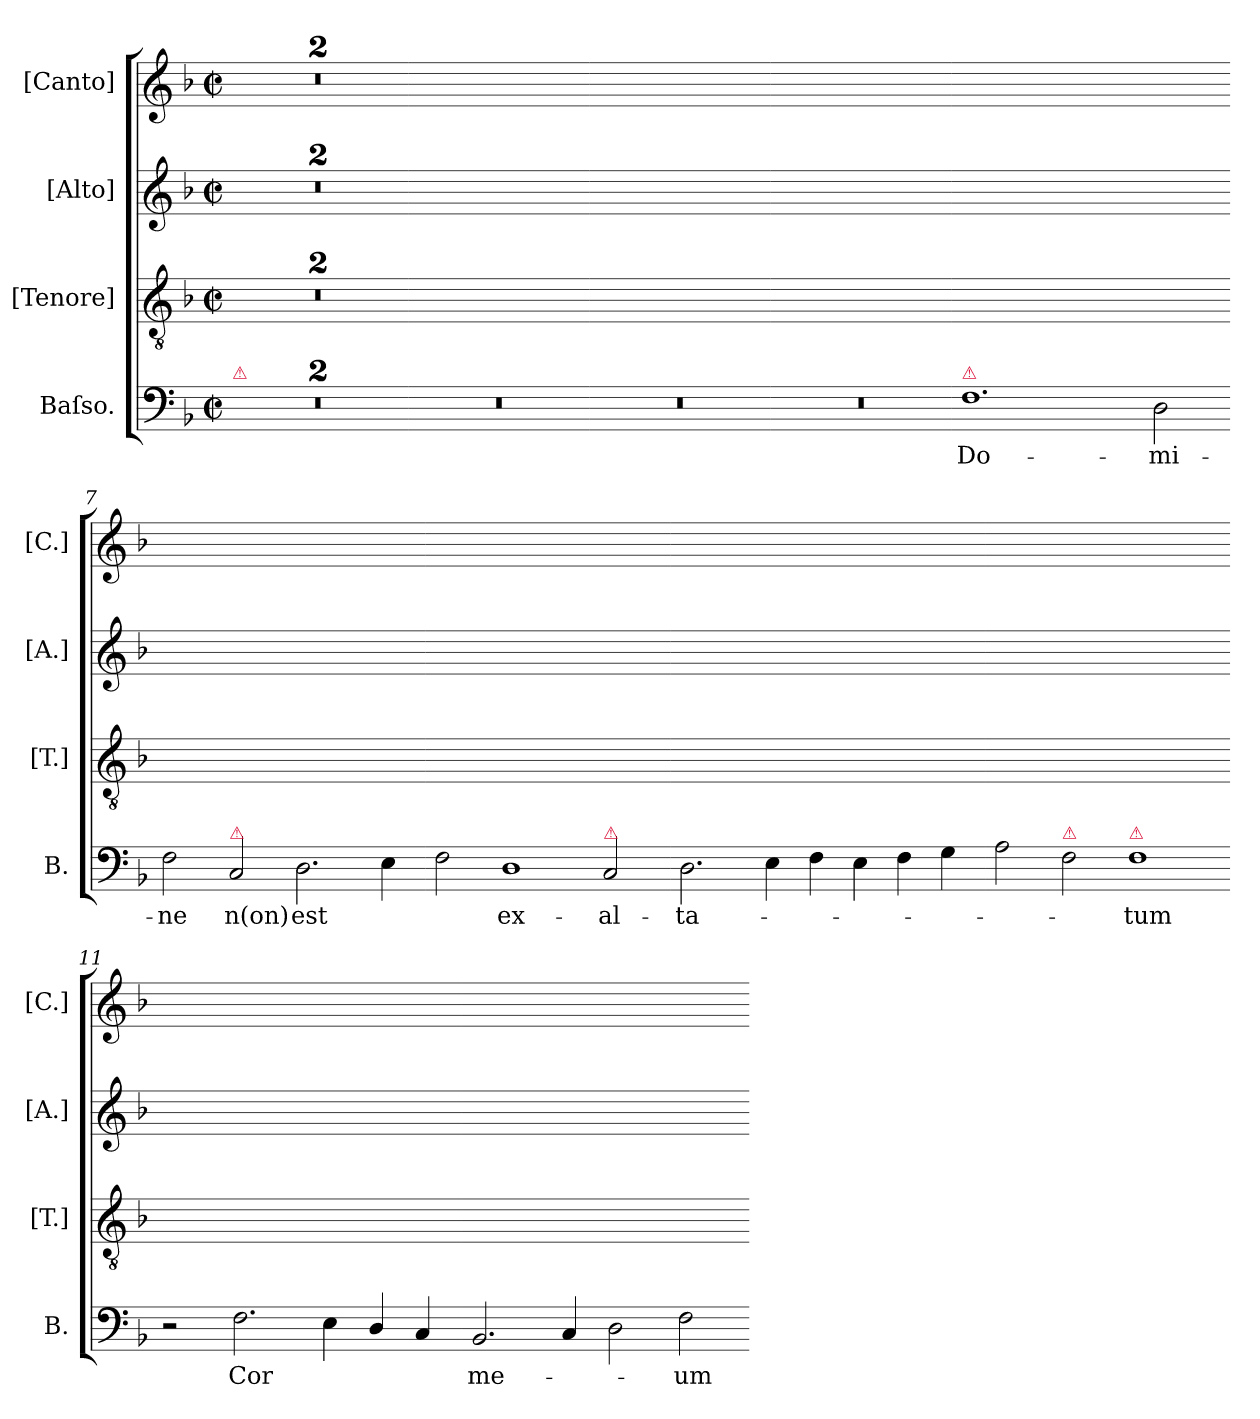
**kern	**text	**kern	**kern	**kern
*part4	*part4	*part3	*part2	*part1
*staff4	*staff4	*staff3	*staff2	*staff1
*I"Baſso.	*	*I"[Tenore]	*I"[Alto]	*I"[Canto]
*I'B.	*	*I'[T.]	*I'[A.]	*I'[C.]
*clefF4	*	*clefGv2	*clefG2	*clefG2
*k[b-]	*	*k[b-]	*k[b-]	*k[b-]
*F:	*	*F:	*F:	*F:
*M2/1	*	*M2/1	*M2/1	*M2/1
*met(c|)	*	*met(c|)	*met(c|)	*met(c|)
=1	=1	=1	=1	=1
!LO:TX:a:color=crimson:t=⚠	!	!	!	!
0r	.	0ryy	0ryy	0ryy
=2-	=2-	=2-	=2-	=2-
0r	.	0ryy	0ryy	0ryy
=3-	=3-	=3-	=3-	=3-
0r	.	0ryy	0ryy	0ryy
=4-	=4-	=4-	=4-	=4-
0r	.	0ryy	0ryy	0ryy
=5-	=5-	=5-	=5-	=5-
0r	.	0ryy	0ryy	0ryy
=6-	=6-	=6-	=6-	=6-
!LO:TX:a:color=crimson:t=⚠	!	!	!	!
1.F	Do-	1ryy	1ryy	1ryy
.	.	1ryy	1ryy	1ryy
2D\	-mi-	.	.	.
=7-	=7-	=7-	=7-	=7-
2F\	-ne	1ryy	1ryy	1ryy
!LO:TX:a:color=crimson:t=⚠	!	!	!	!
2C/	n(on)	.	.	.
2.D\	est	1ryy	1ryy	1ryy
4E\	.	.	.	.
=8-	=8-	=8-	=8-	=8-
2F\	.	0ryy	0ryy	0ryy
1D\	ex-	.	.	.
!LO:TX:a:color=crimson:t=⚠	!	!	!	!
2C/	-al-	.	.	.
=9-	=9-	=9-	=9-	=9-
2.D\	-ta-	1ryy	1ryy	1ryy
4E\	.	.	.	.
4F\	.	1ryy	1ryy	1ryy
4E\	.	.	.	.
4F\	.	.	.	.
4G\	.	.	.	.
=10-	=10-	=10-	=10-	=10-
2A\	.	1ryy	1ryy	1ryy
!LO:TX:a:color=crimson:t=⚠	!	!	!	!
2F\	.	.	.	.
!LO:TX:a:color=crimson:t=⚠	!	!	!	!
1F	-tum	1ryy	1ryy	1ryy
=11-	=11-	=11-	=11-	=11-
2r	.	0ryy	0ryy	0ryy
2.F\	Cor	.	.	.
4E\	.	.	.	.
4D/	.	.	.	.
4C/	.	.	.	.
=12-	=12-	=12-	=12-	=12-
2.BB-/	me-	1ryy	1ryy	1ryy
4C/	.	.	.	.
2D\	.	1ryy	1ryy	1ryy
2F\	-um	.	.	.
=-	=-	=-	=-	=-
*-	*-	*-	*-	*-
